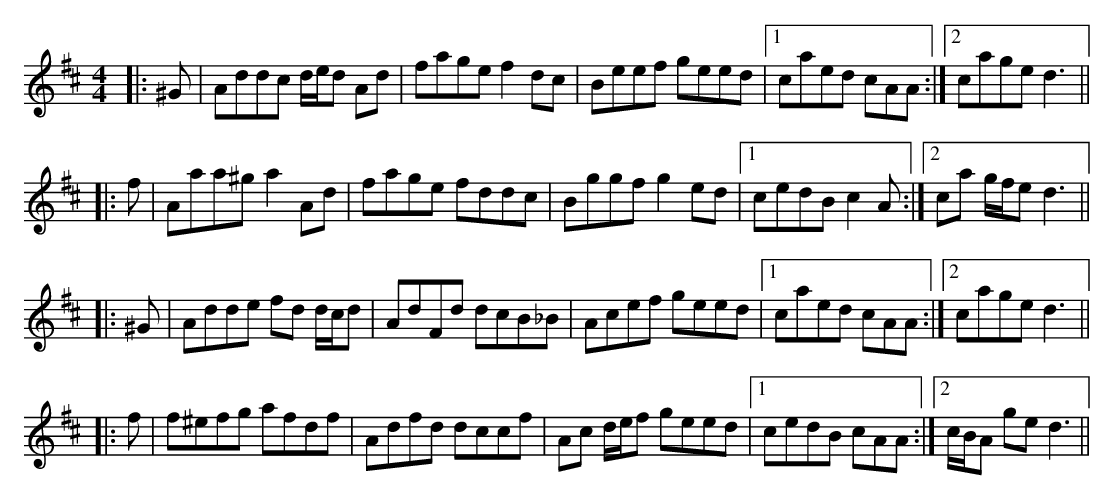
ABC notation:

X:1
M:4/4
K:D
|:^G|Addc d/e/d Ad|fage f2 dc|Beef geed|1 caed cAA:|2 cage d3||
|:f|Aaa^g a2 Ad|fage fddc|Bggf g2 ed|1 cedB c2 A:|2 ca g/f/e d3||
|:^G|Adde fd d/c/d|AdFd dcB_B|Acef geed|1 caed cAA:|2 cage d3||
|:f|f^efg afdf|Adfd dccf|Ac d/e/f geed|1 cedB cAA:|2 c/B/A ge d3||
